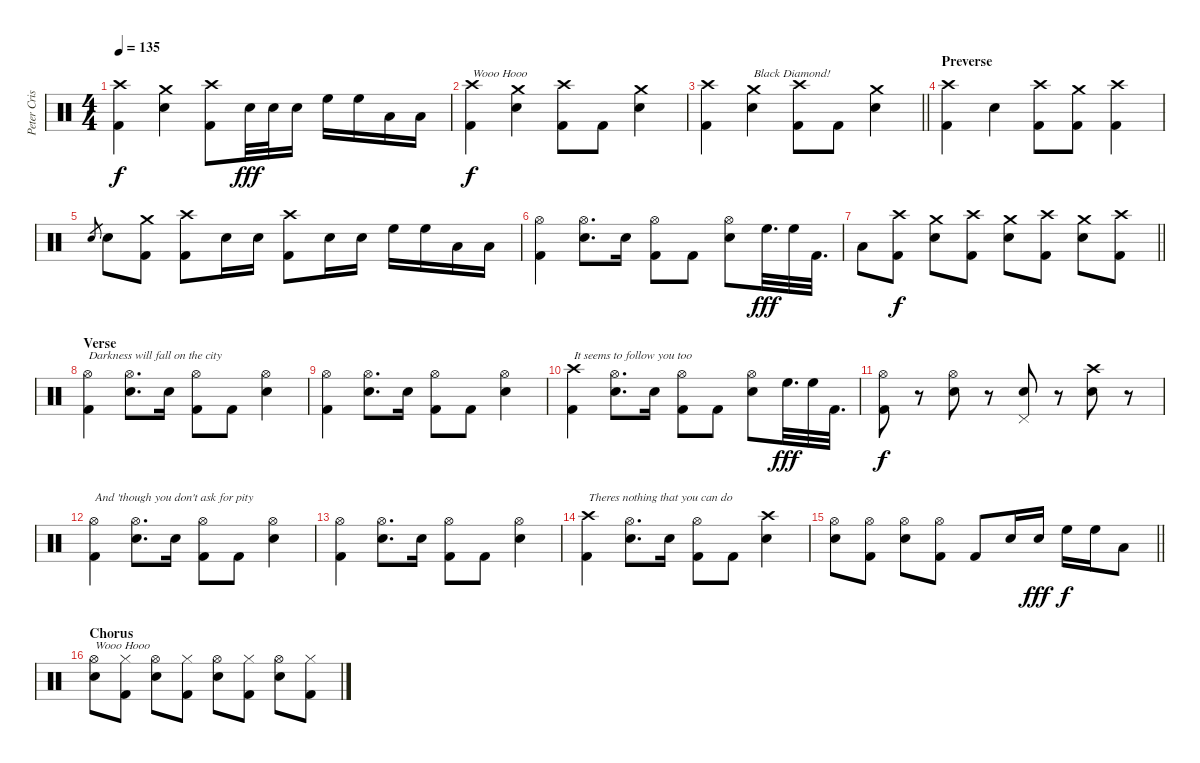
\track ("Peter Criss" "Peter Cris") {instrument percussion}
\staff {score}
\articulation defaults
\ts (4 4)
\tempo 135
\clef neutral
\ks c
("Crash high (hit)" "Kick (hit) 2").4{dy f} ("Crash medium (hit)" "Electric Snare (hit)").4 ("Crash high (hit)" "Kick (hit) 2").8 "Electric Snare (hit)".32{dy fff} "Electric Snare (hit)".32 "Electric Snare (hit)".16 "High Floor Tom (hit)".16 "High Floor Tom (hit)".16 "Low Tom (hit)".16 "Low Tom (hit)".16 |
("Crash high (hit)" "Kick (hit) 2").4{txt "Wooo Hooo" dy f} ("Crash medium (hit)" "Electric Snare (hit)").4 ("Crash high (hit)" "Kick (hit) 2").8 "Kick (hit) 2".8 ("Crash medium (hit)" "Electric Snare (hit)").4 |
\barLineRight lightlight
("Crash high (hit)" "Kick (hit) 2").4 ("Crash medium (hit)" "Electric Snare (hit)").4{txt "Black Diamond!"} ("Crash high (hit)" "Kick (hit) 2").8 "Kick (hit) 2".8 ("Crash medium (hit)" "Electric Snare (hit)").4 |
\section ("" "Preverse")
("Crash high (hit)" "Kick (hit) 2").4 "Electric Snare (hit)".4 ("Crash high (hit)" "Kick (hit) 2").8 ("Crash medium (hit)" "Kick (hit) 2").8 ("Crash high (hit)" "Kick (hit) 2").4 |
"Electric Snare (hit)".8{gr} "Electric Snare (hit)".8 ("Crash medium (hit)" "Kick (hit) 2").8 ("Crash high (hit)" "Kick (hit) 2").8 "Electric Snare (hit)".16 "Electric Snare (hit)".16 ("Crash high (hit)" "Kick (hit) 2").8 "Electric Snare (hit)".16 "Electric Snare (hit)".16 "High Floor Tom (hit)".16 "High Floor Tom (hit)".16 "Low Tom (hit)".16 "Low Tom (hit)".16 |
("Hi-Hat (open)" "Kick (hit) 2").4 ("Hi-Hat (open)" "Electric Snare (hit)").8{d} "Snare (hit) 2".16 ("Hi-Hat (open)" "Kick (hit) 2").8 "Kick (hit) 2".8 ("Hi-Hat (open)" "Electric Snare (hit)").8 "High Floor Tom (hit)".32{d dy fff} "High Floor Tom (hit)".32 "Kick (hit) 2".32{d} |
\barLineRight lightlight "Low Floor Tom (hit)".8
("Crash high (hit)" "Kick (hit) 2").8{dy f} ("Crash medium (hit)" "Electric Snare (hit)").8 ("Crash high (hit)" "Kick (hit) 2").8 ("Crash medium (hit)" "Electric Snare (hit)").8 ("Crash high (hit)" "Kick (hit) 2").8 ("Crash medium (hit)" "Electric Snare (hit)").8 ("Crash high (hit)" "Kick (hit) 2").8 |
\section ("" "Verse")
("Hi-Hat (open)" "Kick (hit) 2").4{txt "Darkness will fall on the city"} ("Hi-Hat (open)" "Electric Snare (hit)").8{d} "Snare (hit) 2".16 ("Hi-Hat (open)" "Kick (hit) 2").8 "Kick (hit) 2".8 ("Hi-Hat (open)" "Electric Snare (hit)").4 |
("Hi-Hat (open)" "Kick (hit) 2").4 ("Hi-Hat (open)" "Electric Snare (hit)").8{d} "Snare (hit) 2".16 ("Hi-Hat (open)" "Kick (hit) 2").8 "Kick (hit) 2".8 ("Hi-Hat (open)" "Electric Snare (hit)").4 |
("Crash high (hit)" "Kick (hit) 2").4{txt "It seems to follow you too"} ("Hi-Hat (open)" "Electric Snare (hit)").8{d} "Snare (hit) 2".16 ("Hi-Hat (open)" "Kick (hit) 2").8 "Kick (hit) 2".8 ("Hi-Hat (open)" "Electric Snare (hit)").8 "High Floor Tom (hit)".32{d dy fff} "High Floor Tom (hit)".32 "Kick (hit) 2".32{d} |
("Hi-Hat (open)" "Kick (hit) 2").8{dy f} r.8 ("Hi-Hat (open)" "Electric Snare (hit)").8 r.8 ("Pedal Hi-Hat (hit)" "Electric Snare (hit)").8 r.8 ("Crash high (hit)" "Electric Snare (hit)").8 r.8 |
("Hi-Hat (open)" "Kick (hit) 2").4{txt "And 'though you don't ask for pity"} ("Hi-Hat (open)" "Electric Snare (hit)").8{d} "Snare (hit) 2".16 ("Hi-Hat (open)" "Kick (hit) 2").8 "Kick (hit) 2".8 ("Hi-Hat (open)" "Electric Snare (hit)").4 |
("Hi-Hat (open)" "Kick (hit) 2").4 ("Hi-Hat (open)" "Electric Snare (hit)").8{d} "Snare (hit) 2".16 ("Hi-Hat (open)" "Kick (hit) 2").8 "Kick (hit) 2".8 ("Hi-Hat (open)" "Electric Snare (hit)").4 |
("Crash high (hit)" "Kick (hit) 2").4{txt "Theres nothing that you can do"} ("Hi-Hat (open)" "Electric Snare (hit)").8{d} "Snare (hit) 2".16 ("Hi-Hat (open)" "Kick (hit) 2").8 "Kick (hit) 2".8 ("Crash high (hit)" "Electric Snare (hit)").4 |
\barLineRight lightlight
("Hi-Hat (open)" "Electric Snare (hit)").8 ("Hi-Hat (open)" "Kick (hit) 2").8 ("Hi-Hat (open)" "Electric Snare (hit)").8 ("Hi-Hat (open)" "Kick (hit) 2").8 "Kick (hit) 2".8 "Electric Snare (hit)".16 "Electric Snare (hit)".16{dy fff} "High Floor Tom (hit)".16{dy f} "High Floor Tom (hit)".16 "Low Floor Tom (hit)".8 |
\section ("" "Chorus")
("Hi-Hat (open)" "Electric Snare (hit)").8{txt "Wooo Hooo"} ("Hi-Hat (closed)" "Kick (hit) 2").8 ("Hi-Hat (open)" "Electric Snare (hit)").8 ("Hi-Hat (closed)" "Kick (hit) 2").8 ("Hi-Hat (open)" "Electric Snare (hit)").8 ("Hi-Hat (closed)" "Kick (hit) 2").8 ("Hi-Hat (open)" "Electric Snare (hit)").8 ("Hi-Hat (closed)" "Kick (hit) 2").8
